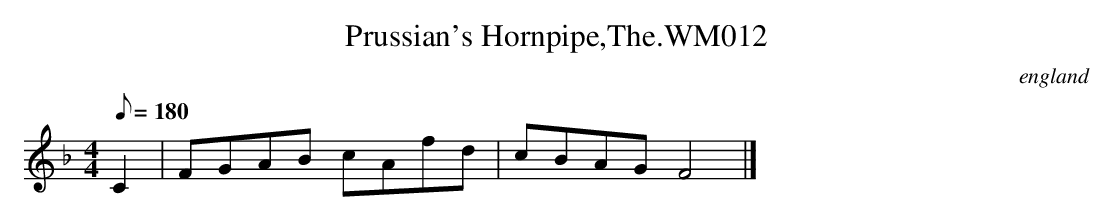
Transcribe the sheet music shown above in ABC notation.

X:1
T:Prussian's Hornpipe,The.WM012
O:england
M:4/4
L:1/8
Q:180
K:F
C2|FGAB cAfd|cBAGF4|]
